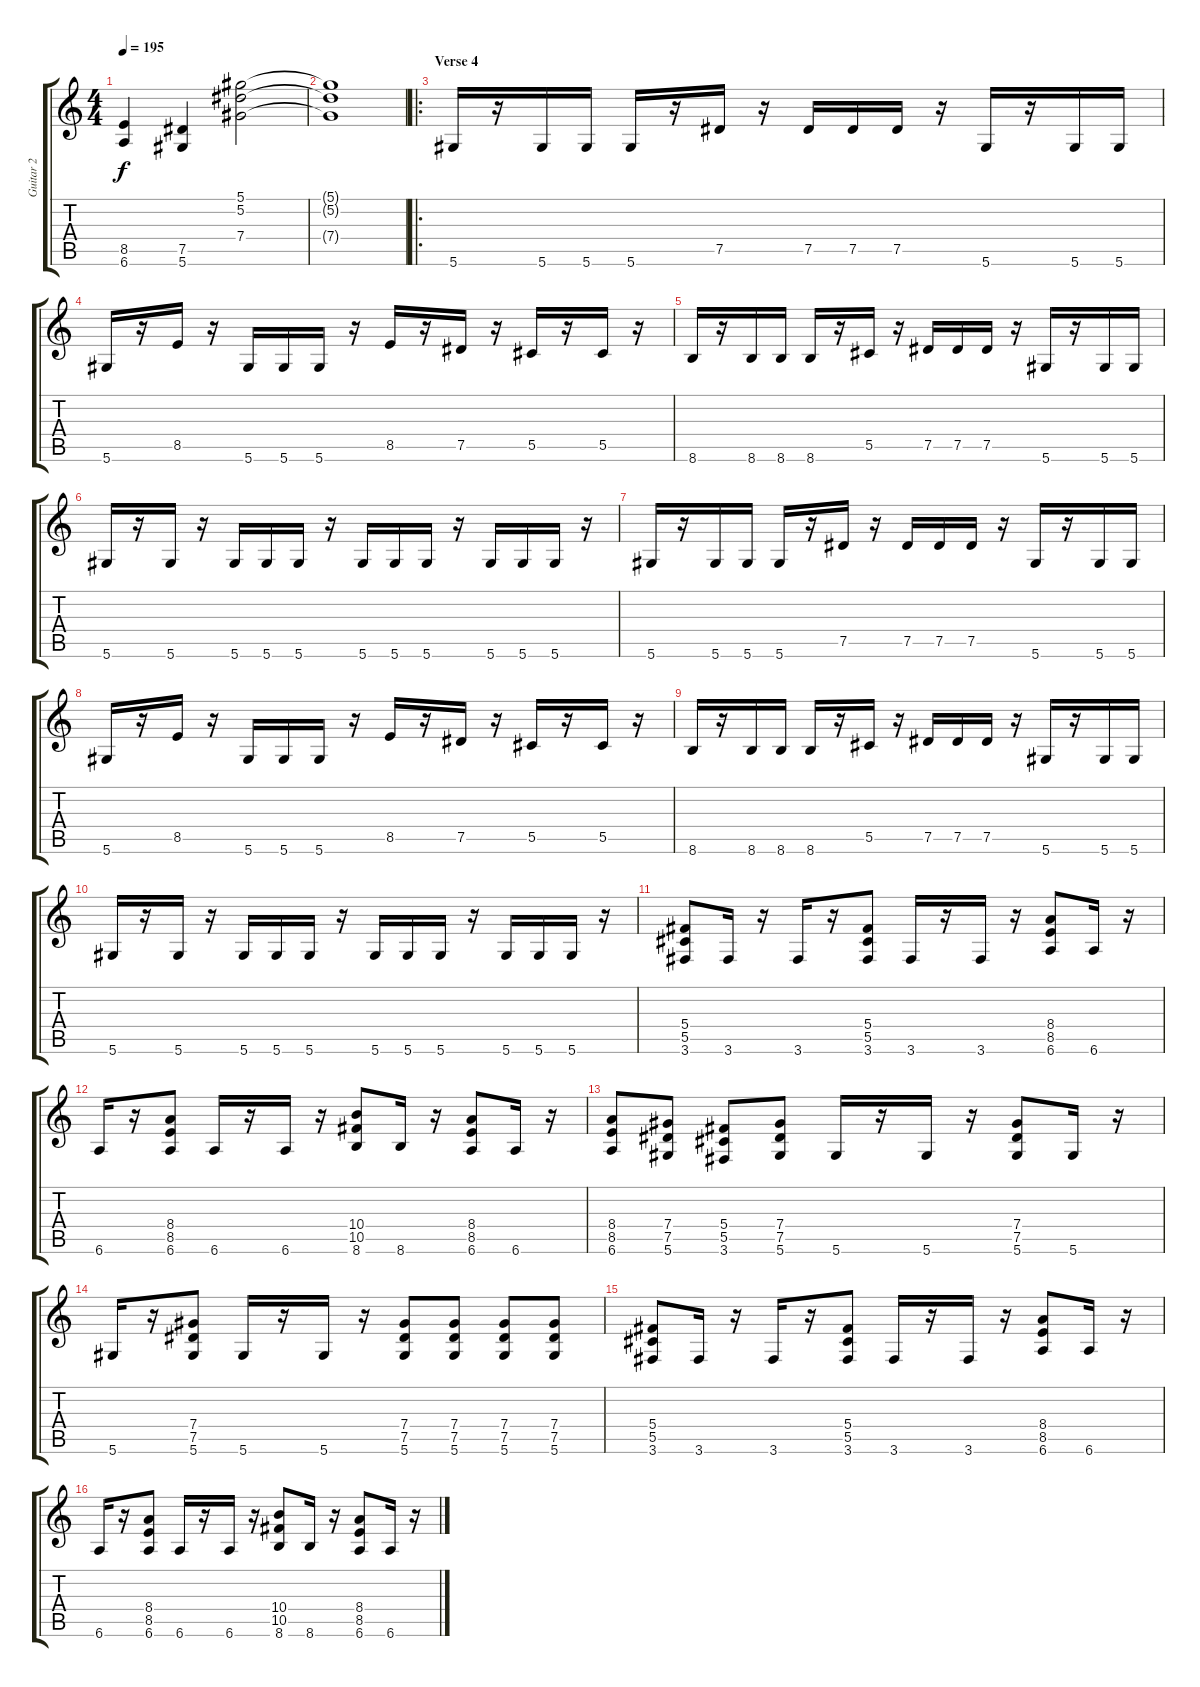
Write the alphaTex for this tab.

\track ("Guitar 2" "Guitar 2") {instrument distortionguitar}
\staff {score tabs}
\tuning (Eb4 Bb3 Gb3 Db3 Ab2 Eb2) {hide}
\ts (4 4)
\tempo 195
\clef g2
\ks c
(8.5 6.6).4{dy f} (7.5 5.6).4 (5.1 5.2 7.4).2 |
(5.1{t} 5.2{t} 7.4{t}).1 |
\ro
\section ("" "Verse 4")
5.6.16 r.16 5.6.16 5.6.16 5.6.16 r.16 7.5.16 r.16 7.5.16 7.5.16 7.5.16 r.16 5.6.16 r.16 5.6.16 5.6.16 |
5.6.16 r.16 8.5.16 r.16 5.6.16 5.6.16 5.6.16 r.16 8.5.16 r.16 7.5.16 r.16 5.5.16 r.16 5.5.16 r.16 |
8.6.16 r.16 8.6.16 8.6.16 8.6.16 r.16 5.5.16 r.16 7.5.16 7.5.16 7.5.16 r.16 5.6.16 r.16 5.6.16 5.6.16 |
5.6.16 r.16 5.6.16 r.16 5.6.16 5.6.16 5.6.16 r.16 5.6.16 5.6.16 5.6.16 r.16 5.6.16 5.6.16 5.6.16 r.16 |
5.6.16 r.16 5.6.16 5.6.16 5.6.16 r.16 7.5.16 r.16 7.5.16 7.5.16 7.5.16 r.16 5.6.16 r.16 5.6.16 5.6.16 |
5.6.16 r.16 8.5.16 r.16 5.6.16 5.6.16 5.6.16 r.16 8.5.16 r.16 7.5.16 r.16 5.5.16 r.16 5.5.16 r.16 |
8.6.16 r.16 8.6.16 8.6.16 8.6.16 r.16 5.5.16 r.16 7.5.16 7.5.16 7.5.16 r.16 5.6.16 r.16 5.6.16 5.6.16 |
5.6.16 r.16 5.6.16 r.16 5.6.16 5.6.16 5.6.16 r.16 5.6.16 5.6.16 5.6.16 r.16 5.6.16 5.6.16 5.6.16 r.16 |
(5.4 5.5 3.6).8 3.6.16 r.16 3.6.16 r.16 (5.4 5.5 3.6).8 3.6.16 r.16 3.6.16 r.16 (8.4 8.5 6.6).8 6.6.16 r.16 |
6.6.16 r.16 (8.4 8.5 6.6).8 6.6.16 r.16 6.6.16 r.16 (10.4 10.5 8.6).8 8.6.16 r.16 (8.4 8.5 6.6).8 6.6.16 r.16 |
(8.4 8.5 6.6).8 (7.4 7.5 5.6).8 (5.4 5.5 3.6).8 (7.4 7.5 5.6).8 5.6.16 r.16 5.6.16 r.16 (7.4 7.5 5.6).8 5.6.16 r.16 |
5.6.16 r.16 (7.4 7.5 5.6).8 5.6.16 r.16 5.6.16 r.16 (7.4 7.5 5.6).8 (7.4 7.5 5.6).8 (7.4 7.5 5.6).8 (7.4 7.5 5.6).8 |
(5.4 5.5 3.6).8 3.6.16 r.16 3.6.16 r.16 (5.4 5.5 3.6).8 3.6.16 r.16 3.6.16 r.16 (8.4 8.5 6.6).8 6.6.16 r.16 |
6.6.16 r.16 (8.4 8.5 6.6).8 6.6.16 r.16 6.6.16 r.16 (10.4 10.5 8.6).8 8.6.16 r.16 (8.4 8.5 6.6).8 6.6.16 r.16
